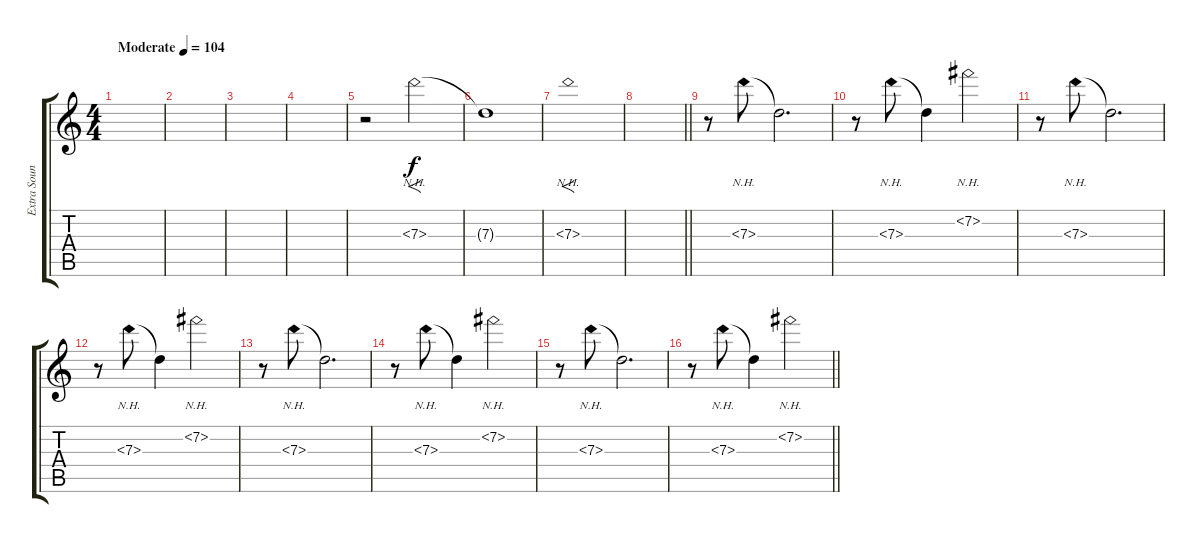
\track ("Extra Sound 1" "Extra Soun") {instrument distortionguitar}
\staff {score tabs}
\tuning (E4 B3 G3 D3 A2 D2) {hide}
\ts (4 4)
\tempo (104 "Moderate")
\clef g2
\ks c
|
|
|
|
r.2 7.3{nh}.2{f volume 6 balance 14} |
7.3{t}.1 |
7.3{nh}.1{f} |
\barLineRight lightlight
|
\section ("" "")
r.8{volume 4 balance 1} 7.3{nh}.8 7.3{t}.2{d} |
r.8 7.3{nh}.8 7.3{t}.4 7.2{nh}.2 |
r.8 7.3{nh}.8 7.3{t}.2{d} |
r.8 7.3{nh}.8 7.3{t}.4 7.2{nh}.2 |
r.8 7.3{nh}.8 7.3{t}.2{d} |
r.8 7.3{nh}.8 7.3{t}.4 7.2{nh}.2 |
r.8 7.3{nh}.8 7.3{t}.2{d} |
\barLineRight lightlight
r.8 7.3{nh}.8 7.3{t}.4 7.2{nh}.2
